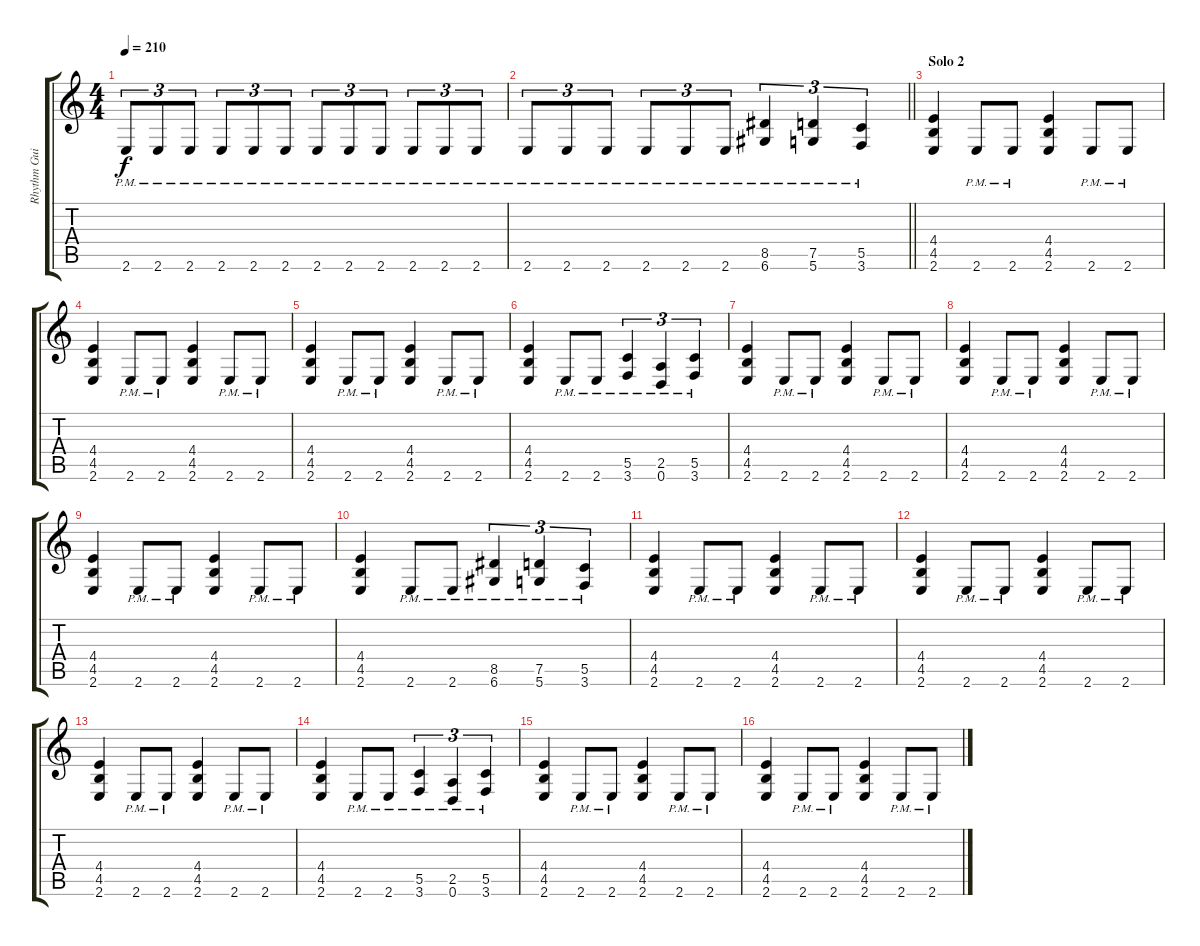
\track ("Rhythm Guitar (6string)" "Rhythm Gui") {instrument distortionguitar}
\staff {score tabs}
\tuning (D4 A3 F3 C3 G2 D2) {hide}
\ts (4 4)
\tempo 210
\clef g2
\ks c
2.6{pm}.8{tu (3 2) dy f} 2.6{pm}.8{tu (3 2)} 2.6{pm}.8{tu (3 2)} 2.6{pm}.8{tu (3 2)} 2.6{pm}.8{tu (3 2)} 2.6{pm}.8{tu (3 2)} 2.6{pm}.8{tu (3 2)} 2.6{pm}.8{tu (3 2)} 2.6{pm}.8{tu (3 2)} 2.6{pm}.8{tu (3 2)} 2.6{pm}.8{tu (3 2)} 2.6{pm}.8{tu (3 2)} |
\barLineRight lightlight
2.6{pm}.8{tu (3 2)} 2.6{pm}.8{tu (3 2)} 2.6{pm}.8{tu (3 2)} 2.6{pm}.8{tu (3 2)} 2.6{pm}.8{tu (3 2)} 2.6{pm}.8{tu (3 2)} (8.5{pm} 6.6{pm}).4{tu (3 2)} (7.5{pm} 5.6{pm}).4{tu (3 2)} (5.5{pm} 3.6{pm}).4{tu (3 2)} |
\section ("" "Solo 2")
(4.4 4.5 2.6).4 2.6{pm}.8 2.6{pm}.8 (4.4 4.5 2.6).4 2.6{pm}.8 2.6{pm}.8 |
(4.4 4.5 2.6).4 2.6{pm}.8 2.6{pm}.8 (4.4 4.5 2.6).4 2.6{pm}.8 2.6{pm}.8 |
(4.4 4.5 2.6).4 2.6{pm}.8 2.6{pm}.8 (4.4 4.5 2.6).4 2.6{pm}.8 2.6{pm}.8 |
(4.4 4.5 2.6).4 2.6{pm}.8 2.6{pm}.8 (5.5{pm} 3.6{pm}).4{tu (3 2)} (2.5{pm} 0.6{pm}).4{tu (3 2)} (5.5{pm} 3.6{pm}).4{tu (3 2)} |
(4.4 4.5 2.6).4 2.6{pm}.8 2.6{pm}.8 (4.4 4.5 2.6).4 2.6{pm}.8 2.6{pm}.8 |
(4.4 4.5 2.6).4 2.6{pm}.8 2.6{pm}.8 (4.4 4.5 2.6).4 2.6{pm}.8 2.6{pm}.8 |
(4.4 4.5 2.6).4 2.6{pm}.8 2.6{pm}.8 (4.4 4.5 2.6).4 2.6{pm}.8 2.6{pm}.8 |
(4.4 4.5 2.6).4 2.6{pm}.8 2.6{pm}.8 (8.5{pm} 6.6{pm}).4{tu (3 2)} (7.5{pm} 5.6{pm}).4{tu (3 2)} (5.5{pm} 3.6{pm}).4{tu (3 2)} |
(4.4 4.5 2.6).4 2.6{pm}.8 2.6{pm}.8 (4.4 4.5 2.6).4 2.6{pm}.8 2.6{pm}.8 |
(4.4 4.5 2.6).4 2.6{pm}.8 2.6{pm}.8 (4.4 4.5 2.6).4 2.6{pm}.8 2.6{pm}.8 |
(4.4 4.5 2.6).4 2.6{pm}.8 2.6{pm}.8 (4.4 4.5 2.6).4 2.6{pm}.8 2.6{pm}.8 |
(4.4 4.5 2.6).4 2.6{pm}.8 2.6{pm}.8 (5.5{pm} 3.6{pm}).4{tu (3 2)} (2.5{pm} 0.6{pm}).4{tu (3 2)} (5.5{pm} 3.6{pm}).4{tu (3 2)} |
(4.4 4.5 2.6).4 2.6{pm}.8 2.6{pm}.8 (4.4 4.5 2.6).4 2.6{pm}.8 2.6{pm}.8 |
(4.4 4.5 2.6).4 2.6{pm}.8 2.6{pm}.8 (4.4 4.5 2.6).4 2.6{pm}.8 2.6{pm}.8
